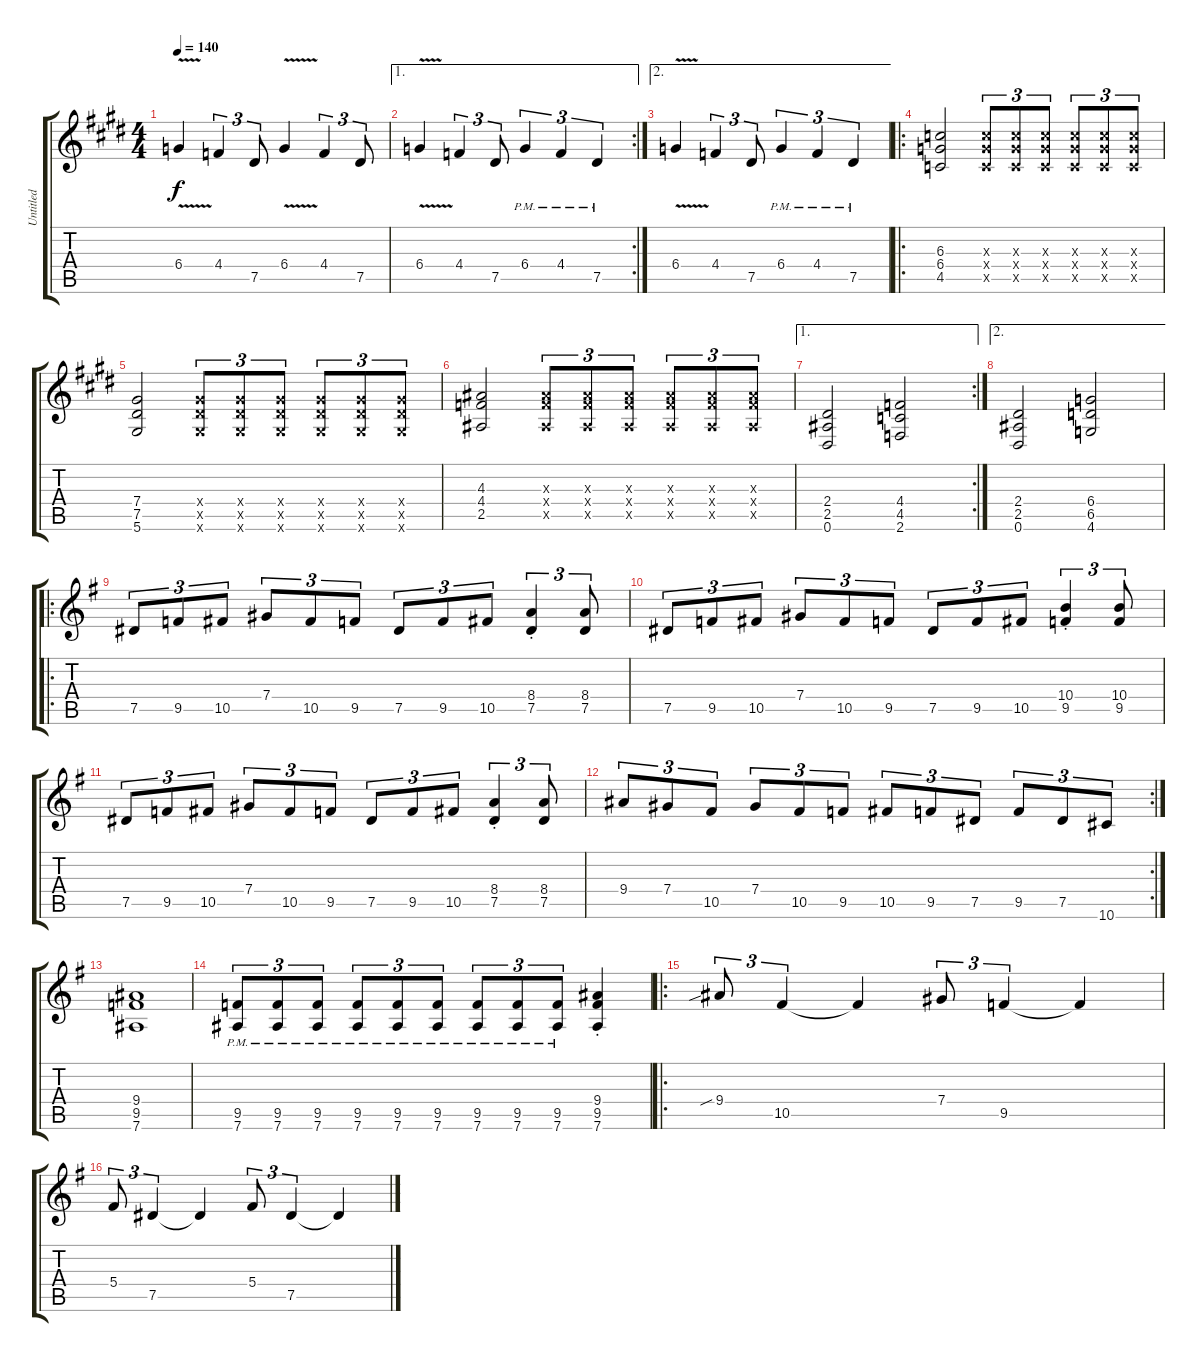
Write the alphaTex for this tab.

\track ("Untitled" "Untitled") {instrument distortionguitar}
\staff {score tabs}
\tuning (Eb4 Bb3 Gb3 Db3 Ab2 Eb2) {hide}
\ts (4 4)
\tempo 140
\clef g2
\ks e
6.4{v}.4{dy f} 4.4.4{tu (3 2)} 7.5.8{tu (3 2)} 6.4{v}.4 4.4.4{tu (3 2)} 7.5.8{tu (3 2)} |
\ae 1
\rc 2
6.4{v}.4 4.4.4{tu (3 2)} 7.5.8{tu (3 2)} 6.4{pm}.4{tu (3 2)} 4.4{pm}.4{tu (3 2)} 7.5{pm}.4{tu (3 2)} |
\ae 2
6.4{v}.4 4.4.4{tu (3 2)} 7.5.8{tu (3 2)} 6.4{pm}.4{tu (3 2)} 4.4{pm}.4{tu (3 2)} 7.5{pm}.4{tu (3 2)} |
\ro
(6.3 6.4 4.5).2 (6.3{x} 6.4{x} 4.5{x}).8{tu (3 2)} (6.3{x} 6.4{x} 4.5{x}).8{tu (3 2)} (6.3{x} 6.4{x} 4.5{x}).8{tu (3 2)} (6.3{x} 6.4{x} 4.5{x}).8{tu (3 2)} (6.3{x} 6.4{x} 4.5{x}).8{tu (3 2)} (6.3{x} 6.4{x} 4.5{x}).8{tu (3 2)} |
(7.4 7.5 5.6).2 (7.4{x} 7.5{x} 5.6{x}).8{tu (3 2)} (7.4{x} 7.5{x} 5.6{x}).8{tu (3 2)} (7.4{x} 7.5{x} 5.6{x}).8{tu (3 2)} (7.4{x} 7.5{x} 5.6{x}).8{tu (3 2)} (7.4{x} 7.5{x} 5.6{x}).8{tu (3 2)} (7.4{x} 7.5{x} 5.6{x}).8{tu (3 2)} |
(4.3 4.4 2.5).2 (4.3{x} 4.4{x} 2.5{x}).8{tu (3 2)} (4.3{x} 4.4{x} 2.5{x}).8{tu (3 2)} (4.3{x} 4.4{x} 2.5{x}).8{tu (3 2)} (4.3{x} 4.4{x} 2.5{x}).8{tu (3 2)} (4.3{x} 4.4{x} 2.5{x}).8{tu (3 2)} (4.3{x} 4.4{x} 2.5{x}).8{tu (3 2)} |
\ae 1
\rc 2
(2.4 2.5 0.6).2 (4.4 4.5 2.6).2 |
\ae 2
(2.4 2.5 0.6).2 (6.4 6.5 4.6).2 |
\ro
\ks g
7.5.8{tu (3 2)} 9.5.8{tu (3 2)} 10.5.8{tu (3 2)} 7.4.8{tu (3 2)} 10.5.8{tu (3 2)} 9.5.8{tu (3 2)} 7.5.8{tu (3 2)} 9.5.8{tu (3 2)} 10.5.8{tu (3 2)} (8.4{st} 7.5{st}).4{tu (3 2)} (8.4 7.5).8{tu (3 2)} |
7.5.8{tu (3 2)} 9.5.8{tu (3 2)} 10.5.8{tu (3 2)} 7.4.8{tu (3 2)} 10.5.8{tu (3 2)} 9.5.8{tu (3 2)} 7.5.8{tu (3 2)} 9.5.8{tu (3 2)} 10.5.8{tu (3 2)} (10.4{st} 9.5{st}).4{tu (3 2)} (10.4 9.5).8{tu (3 2)} |
7.5.8{tu (3 2)} 9.5.8{tu (3 2)} 10.5.8{tu (3 2)} 7.4.8{tu (3 2)} 10.5.8{tu (3 2)} 9.5.8{tu (3 2)} 7.5.8{tu (3 2)} 9.5.8{tu (3 2)} 10.5.8{tu (3 2)} (8.4{st} 7.5{st}).4{tu (3 2)} (8.4 7.5).8{tu (3 2)} |
\rc 2
9.4.8{tu (3 2)} 7.4.8{tu (3 2)} 10.5.8{tu (3 2)} 7.4.8{tu (3 2)} 10.5.8{tu (3 2)} 9.5.8{tu (3 2)} 10.5.8{tu (3 2)} 9.5.8{tu (3 2)} 7.5.8{tu (3 2)} 9.5.8{tu (3 2)} 7.5.8{tu (3 2)} 10.6.8{tu (3 2)} |
(9.4 9.5 7.6).1 |
(9.5{pm} 7.6{pm}).8{tu (3 2)} (9.5{pm} 7.6{pm}).8{tu (3 2)} (9.5{pm} 7.6{pm}).8{tu (3 2)} (9.5{pm} 7.6{pm}).8{tu (3 2)} (9.5{pm} 7.6{pm}).8{tu (3 2)} (9.5{pm} 7.6{pm}).8{tu (3 2)} (9.5{pm} 7.6{pm}).8{tu (3 2)} (9.5{pm} 7.6{pm}).8{tu (3 2)} (9.5{pm} 7.6{pm}).8{tu (3 2)} (9.4{st} 9.5{st} 7.6{st}).4 |
\ro
9.4{sib}.8{tu (3 2)} 10.5.4{tu (3 2)} 10.5{t}.4 7.4.8{tu (3 2)} 9.5.4{tu (3 2)} 9.5{t}.4 |
5.4.8{tu (3 2)} 7.5.4{tu (3 2)} 7.5{t}.4 5.4.8{tu (3 2)} 7.5.4{tu (3 2)} 7.5{t}.4
